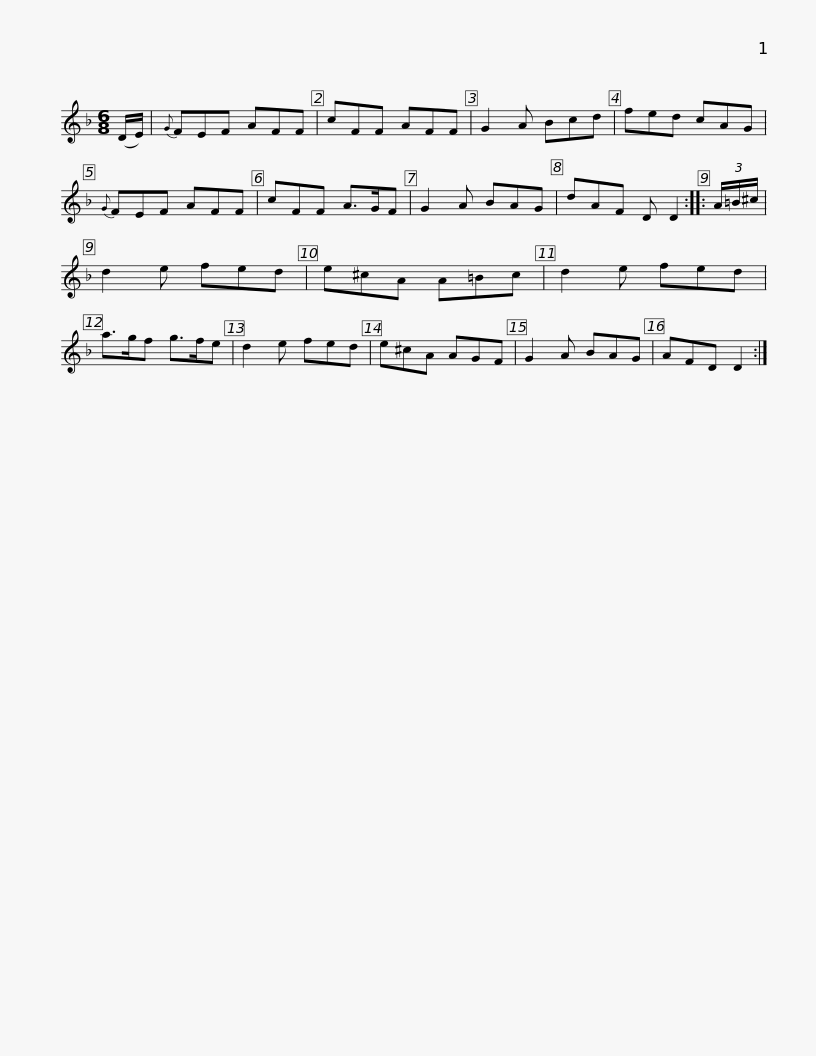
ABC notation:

X:1
L:1/8
M:6/8
I:linebreak $
K:Dmin
V:1 treble
V:1
 (D/E/) |{G} FEF AFF | cFF AFF | G2 A Bcd | fed cAG | %5
{G} FEF AFF | cFF A>GF | G2 A BAG |$ dAF D D2 :: (3A/=B/^c/ | %10
 d2 e fed | e^cA A=Bc | d2 e fed | a>gf g>fe | d2 e fed |$ %15
 e^cA AGF | G2 A BAG | AFD D2 :| %18
